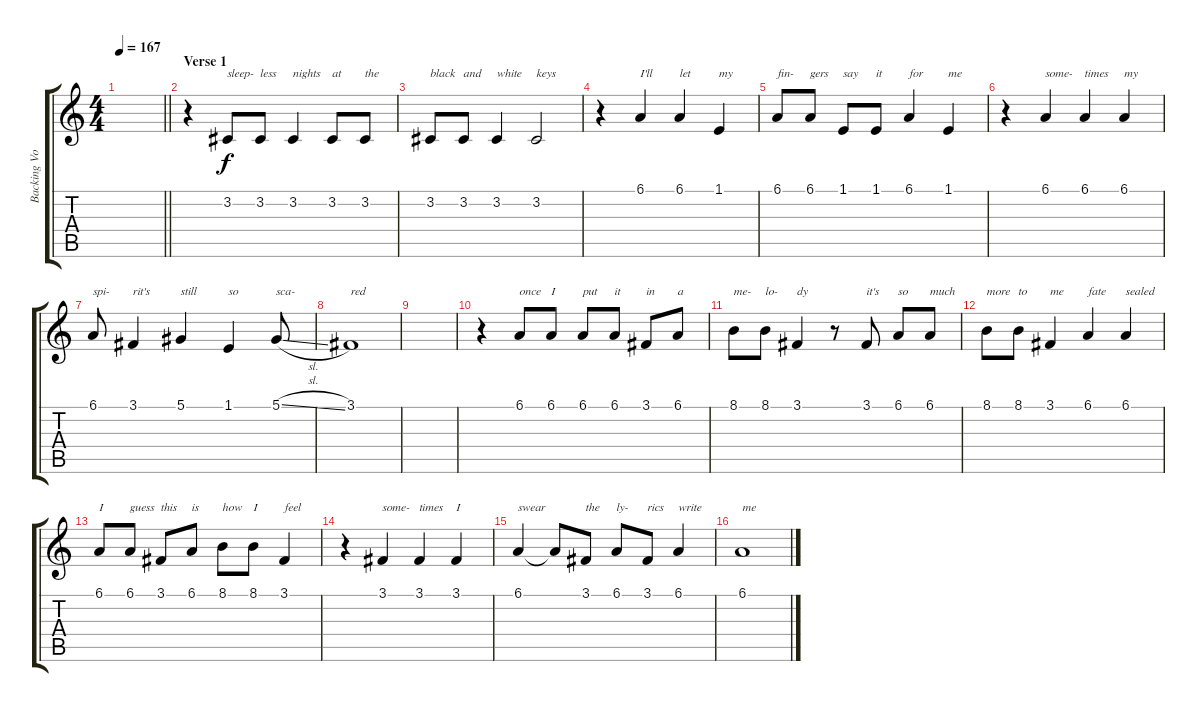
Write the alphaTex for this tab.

\track ("Backing Vocals [L]" "Backing Vo") {instrument altosax}
\staff {score tabs}
\tuning (Eb4 Bb3 Gb3 Db3 Ab2 Db2) {hide}
\ts (4 4)
\tempo 167
\clef g2
\barLineRight lightlight
\ks c
|
\section ("" "Verse 1")
r.4 3.2.8{txt "sleep-"} 3.2.8{txt "less"} 3.2.4{txt "nights"} 3.2.8{txt "at"} 3.2.8{txt "the"} |
3.2.8{txt "black"} 3.2.8{txt "and"} 3.2.4{txt "white"} 3.2.2{txt "keys"} |
r.4 6.1.4{txt "I'll"} 6.1.4{txt "let"} 1.1.4{txt "my"} |
6.1.8{txt "fin-"} 6.1.8{txt "gers"} 1.1.8{txt "say"} 1.1.8{txt "it"} 6.1.4{txt "for"} 1.1.4{txt "me"} |
r.4 6.1.4{txt "some-"} 6.1.4{txt "times"} 6.1.4{txt "my"} |
6.1.8{txt "spi-"} 3.1.4{txt "rit's"} 5.1.4{txt "still"} 1.1.4{txt "so"} 5.1{sl}.8{txt "sca-"} |
3.1.1{txt "red"} |
|
r.4 6.1.8{txt "once"} 6.1.8{txt "I"} 6.1.8{txt "put"} 6.1.8{txt "it"} 3.1.8{txt "in"} 6.1.8{txt "a"} |
8.1.8{txt "me-"} 8.1.8{txt "lo-"} 3.1.4{txt "dy"} r.8 3.1.8{txt "it's"} 6.1.8{txt "so"} 6.1.8{txt "much"} |
8.1.8{txt "more"} 8.1.8{txt "to"} 3.1.4{txt "me"} 6.1.4{txt "fate"} 6.1.4{txt "sealed"} |
6.1.8{txt "I"} 6.1.8{txt "guess"} 3.1.8{txt "this"} 6.1.8{txt "is"} 8.1.8{txt "how"} 8.1.8{txt "I"} 3.1.4{txt "feel"} |
r.4 3.1.4{txt "some-"} 3.1.4{txt "times"} 3.1.4{txt "I"} |
6.1.4{txt "swear"} 6.1{t}.8 3.1.8{txt "the"} 6.1.8{txt "ly-"} 3.1.8{txt "rics"} 6.1.4{txt "write"} |
6.1.1{txt "me"}
